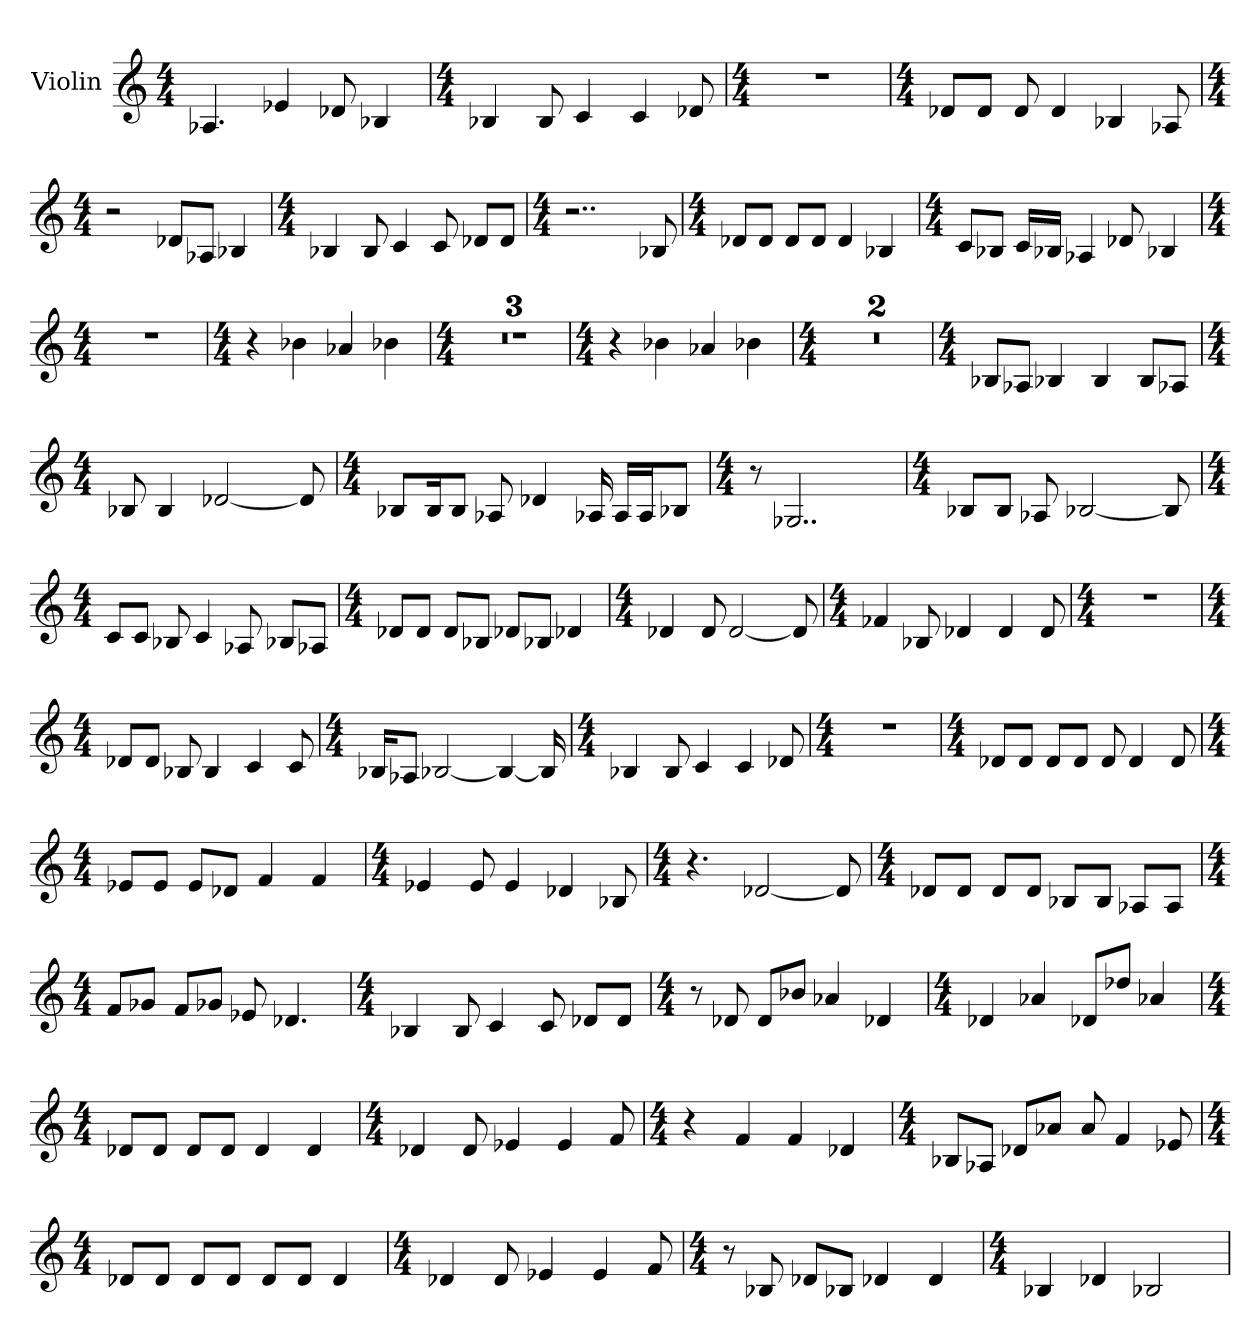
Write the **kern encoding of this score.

**kern
*part1
*staff1
*I"Violin
*I'Vln
*M4/4
=
4.A-X
4e-X
8d-X
4B-X
=
*M4/4
4B-X
8B-
4c
4c
8d-X
=
*M4/4
1r
=
*M4/4
8d-XL
8d-J
8d-
4d-
4B-X
8A-X
=
*M4/4
2r
8d-XL
8A-XJ
4B-X
=
*M4/4
4B-X
8B-
4c
8c
8d-XL
8d-J
=
*M4/4
2..r
8B-X
=
*M4/4
8d-XL
8d-J
8d-L
8d-J
4d-
4B-X
=
*M4/4
8cL
8B-XJ
16cLL
16B-XJJ
4A-X
8d-X
4B-X
=
*M4/4
1r
=
*M4/4
4r
4b-X
4a-X
4b-X
=
*M4/4
1r
=
*M4/4
1r
=
*M4/4
1r
=
*M4/4
4r
4b-X
4a-X
4b-X
=
*M4/4
1r
=
*M4/4
1r
=
*M4/4
8B-XL
8A-XJ
4B-X
4B-
8B-L
8A-XJ
=
*M4/4
8B-X
4B-
[2d-X
8d-]
=
*M4/4
8B-XL
16B-K
8B-J
8A-X
4d-X
16A-X
16A-LL
16A-J
8B-XJ
=
*M4/4
8r
2..G-X
=
*M4/4
8B-XL
8B-J
8A-X
[2B-X
8B-]
=
*M4/4
8cL
8cJ
8B-X
4c
8A-X
8B-XL
8A-XJ
=
*M4/4
8d-XL
8d-J
8d-L
8B-XJ
8d-XL
8B-XJ
4d-X
=
*M4/4
4d-X
8d-
[2d-
8d-]
=
*M4/4
4f-X
8B-X
4d-X
4d-
8d-
=
*M4/4
1r
=
*M4/4
8d-XL
8d-J
8B-X
4B-
4c
8c
=
*M4/4
16B-XKL
8A-XJ
[2B-X
4B-_
16B-]
=
*M4/4
4B-X
8B-
4c
4c
8d-X
=
*M4/4
1r
=
*M4/4
8d-XL
8d-J
8d-L
8d-J
8d-
4d-
8d-
=
*M4/4
8e-XL
8e-J
8e-L
8d-XJ
4f
4f
=
*M4/4
4e-X
8e-
4e-
4d-X
8B-X
=
*M4/4
4.r
[2d-X
8d-]
=
*M4/4
8d-XL
8d-J
8d-L
8d-J
8B-XL
8B-J
8A-XL
8A-J
=
*M4/4
8fL
8g-XJ
8fL
8g-XJ
8e-X
4.d-X
=
*M4/4
4B-X
8B-
4c
8c
8d-XL
8d-J
=
*M4/4
8r
8d-X
8d-L
8b-XJ
4a-X
4d-X
=
*M4/4
4d-X
4a-X
8d-XL
8dd-XJ
4a-X
=
*M4/4
8d-XL
8d-J
8d-L
8d-J
4d-
4d-
=
*M4/4
4d-X
8d-
4e-X
4e-
8f
=
*M4/4
4r
4f
4f
4d-X
=
*M4/4
8B-XL
8A-XJ
8d-XL
8a-XJ
8a-
4f
8e-X
=
*M4/4
8d-XL
8d-J
8d-L
8d-J
8d-L
8d-J
4d-
=
*M4/4
4d-X
8d-
4e-X
4e-
8f
=
*M4/4
8r
8B-X
8d-XL
8B-XJ
4d-X
4d-
=
*M4/4
4B-X
4d-X
2B-X
=
*-
